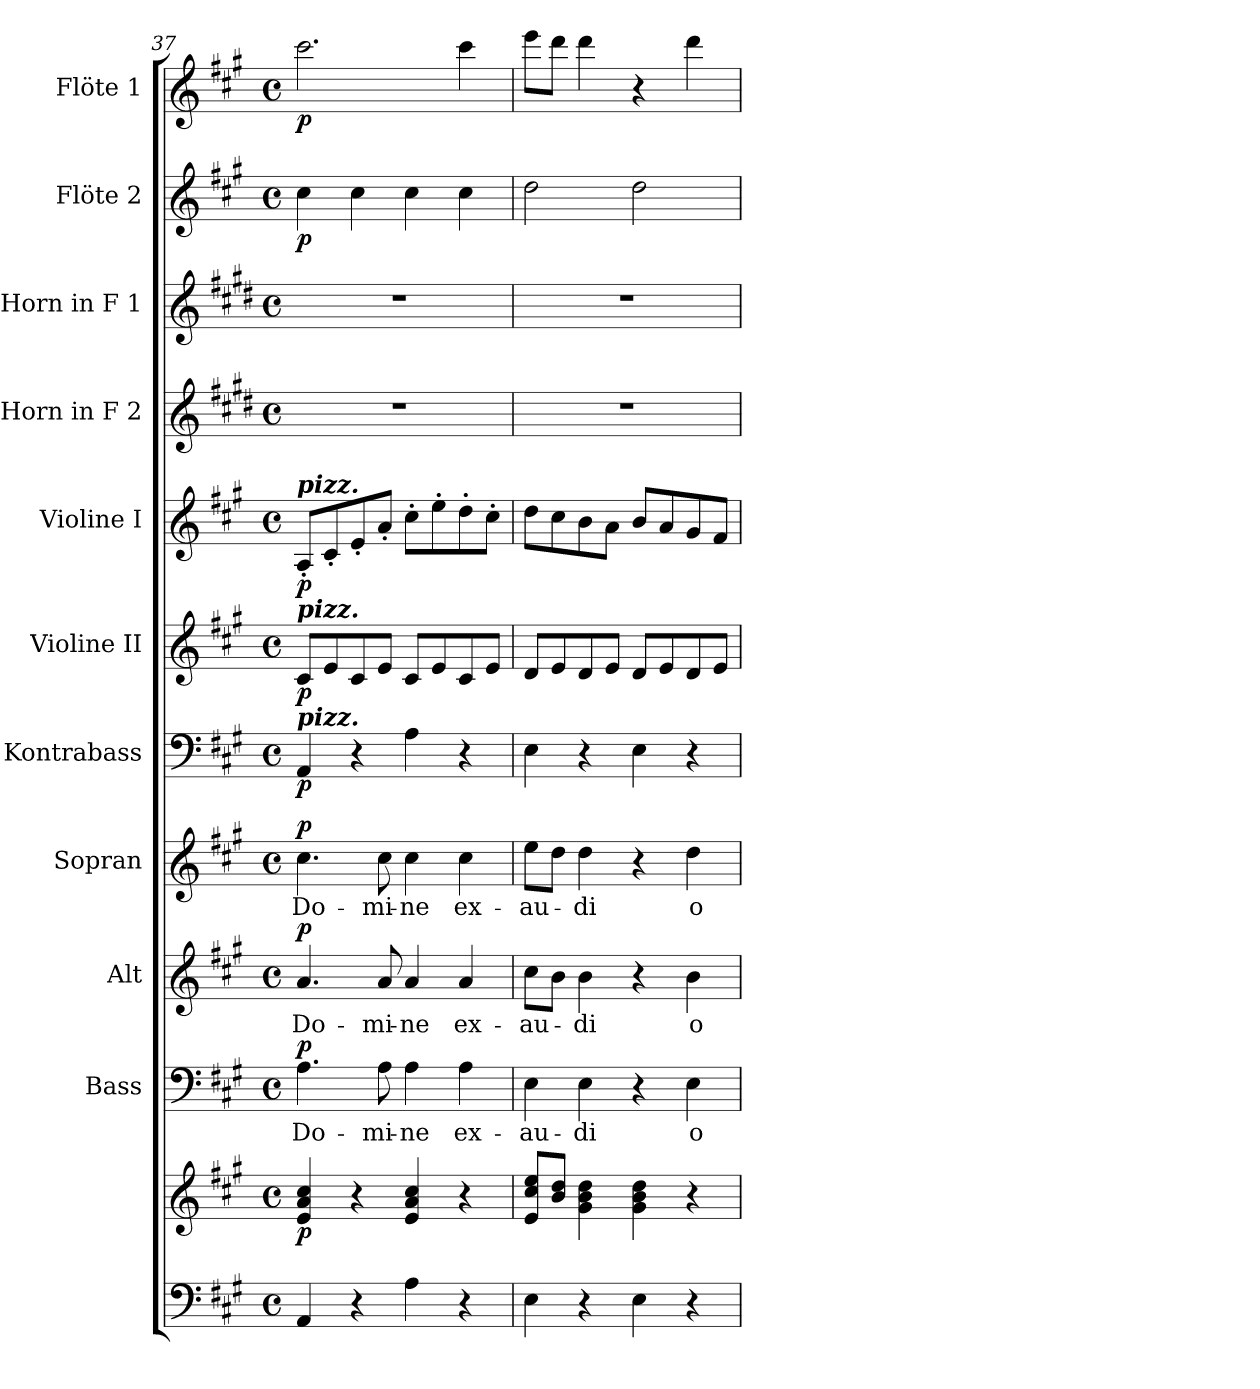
**kern	**kern	**dynam	**kern	**text	**dynam	**kern	**text	**dynam	**kern	**text	**dynam	**kern	**dynam	**kern	**dynam	**kern	**dynam	**kern	**kern	**kern	**dynam	**kern	**dynam
*part11	*part11	*part11	*part10	*part10	*part10	*part9	*part9	*part9	*part8	*part8	*part8	*part7	*part7	*part6	*part6	*part5	*part5	*part4	*part3	*part2	*part2	*part1	*part1
*staff12	*staff11	*staff11/12	*staff10	*staff10	*staff10	*staff9	*staff9	*staff9	*staff8	*staff8	*staff8	*staff7	*staff7	*staff6	*staff6	*staff5	*staff5	*staff4	*staff3	*staff2	*staff2	*staff1	*staff1
*	*	*	*I"Bass	*	*	*I"Alt	*	*	*I"Sopran	*	*	*I"Kontrabass	*	*I"Violine II	*	*I"Violine I	*	*I"Horn in F 2	*I"Horn in F 1	*I"Flöte 2	*	*I"Flöte 1	*
*	*	*	*I'B.	*	*	*I'A.	*	*	*I'S.	*	*	*I'Kb.	*	*I'Vl. II	*	*I'Vl. I	*	*	*	*I'Fl. 2	*	*I'Fl. 1	*
*clefF4	*clefG2	*	*clefF4	*	*	*clefG2	*	*	*clefG2	*	*	*clefF4	*	*clefG2	*	*clefG2	*	*clefG2	*clefG2	*clefG2	*	*clefG2	*
*	*	*	*	*	*	*	*	*	*	*	*	*ITrd7c12	*	*	*	*	*	*ITrd4c7	*ITrd4c7	*	*	*	*
*k[f#c#g#]	*k[f#c#g#]	*	*k[f#c#g#]	*	*	*k[f#c#g#]	*	*	*k[f#c#g#]	*	*	*k[f#c#g#]	*	*k[f#c#g#]	*	*k[f#c#g#]	*	*k[f#c#g#]	*k[f#c#g#]	*k[f#c#g#]	*	*k[f#c#g#]	*
*A:	*A:	*	*A:	*	*	*A:	*	*	*A:	*	*	*A:	*	*A:	*	*A:	*	*A:	*A:	*A:	*	*A:	*
*M4/4	*M4/4	*	*M4/4	*	*	*M4/4	*	*	*M4/4	*	*	*M4/4	*	*M4/4	*	*M4/4	*	*M4/4	*M4/4	*M4/4	*	*M4/4	*
*met(c)	*met(c)	*	*met(c)	*	*	*met(c)	*	*	*met(c)	*	*	*met(c)	*	*met(c)	*	*met(c)	*	*met(c)	*met(c)	*met(c)	*	*met(c)	*
=37	=37	=37	=37	=37	=37	=37	=37	=37	=37	=37	=37	=37	=37	=37	=37	=37	=37	=37	=37	=37	=37	=37	=37
!	!	!	!	!	!	!	!	!	!	!	!	!	!	!	!	!LO:TX:a:Bi:t=pizz.	!	!	!	!	!	!	!
!	!	!	!	!	!	!	!	!	!	!	!	!	!	!LO:TX:a:Bi:t=pizz.	!	!	!	!	!	!	!	!	!
!	!	!	!	!	!	!	!	!	!	!	!	!LO:TX:a:Bi:t=pizz.	!	!	!	!	!	!	!	!	!	!	!
!	!	!LO:DY:b	!	!LO:LY:b	!LO:DY:a	!	!LO:LY:b	!LO:DY:a	!	!LO:LY:b	!LO:DY:a	!	!LO:DY:b	!	!LO:DY:b	!	!LO:DY:b	!	!	!	!LO:DY:b	!	!LO:DY:b
4AA/	4e/ 4a/ 4cc#/	p	4.A\	Do-	p	4.a/	Do-	p	4.cc#\	Do-	p	4AAA/	p	8c#/L	p	8A'</L	p	1r	1r	4cc#\	p	2.ccc#\	p
.	.	.	.	.	.	.	.	.	.	.	.	.	.	8e/	.	8c#'</	.	.	.	.	.	.	.
4r	4r	.	.	.	.	.	.	.	.	.	.	4r	.	8c#/	.	8e'</	.	.	.	4cc#\	.	.	.
!	!	!	!	!LO:LY:b	!	!	!LO:LY:b	!	!	!LO:LY:b	!	!	!	!	!	!	!	!	!	!	!	!	!
.	.	.	8A\	-mi-	.	8a/	-mi-	.	8cc#\	-mi-	.	.	.	8e/J	.	8a'</J	.	.	.	.	.	.	.
!	!	!	!	!LO:LY:b	!	!	!LO:LY:b	!	!	!LO:LY:b	!	!	!	!	!	!	!	!	!	!	!	!	!
4A\	4e/ 4a/ 4cc#/	.	4A\	-ne	.	4a/	-ne	.	4cc#\	-ne	.	4AA\	.	8c#/L	.	8cc#'>\L	.	.	.	4cc#\	.	.	.
.	.	.	.	.	.	.	.	.	.	.	.	.	.	8e/	.	8ee'>\	.	.	.	.	.	.	.
!	!	!	!	!LO:LY:b	!	!	!LO:LY:b	!	!	!LO:LY:b	!	!	!	!	!	!	!	!	!	!	!	!	!
4r	4r	.	4A\	ex-	.	4a/	ex-	.	4cc#\	ex-	.	4r	.	8c#/	.	8dd'>\	.	.	.	4cc#\	.	4ccc#\	.
.	.	.	.	.	.	.	.	.	.	.	.	.	.	8e/J	.	8cc#'>\J	.	.	.	.	.	.	.
!!LO:PB:g=z
=38	=38	=38	=38	=38	=38	=38	=38	=38	=38	=38	=38	=38	=38	=38	=38	=38	=38	=38	=38	=38	=38	=38	=38
!	!	!	!	!LO:LY:b	!	!	!LO:LY:b	!	!	!LO:LY:b	!	!	!	!	!	!	!	!	!	!	!	!	!
4E\	8e/ 8cc#/ 8ee/L	.	4E\	-au-	.	8cc#\L	-au-	.	8ee\L	-au-	.	4EE\	.	8d/L	.	8dd\L	.	1r	1r	2dd\	.	8eee\L	.
.	8b/ 8dd/J	.	.	.	.	8b\J	.	.	8dd\J	.	.	.	.	8e/	.	8cc#\	.	.	.	.	.	8ddd\J	.
!	!	!	!	!LO:LY:b	!	!	!LO:LY:b	!	!	!LO:LY:b	!	!	!	!	!	!	!	!	!	!	!	!	!
4r	4g#\ 4b\ 4dd\	.	4E\	-di	.	4b\	-di	.	4dd\	-di	.	4r	.	8d/	.	8b\	.	.	.	.	.	4ddd\	.
.	.	.	.	.	.	.	.	.	.	.	.	.	.	8e/J	.	8a\J	.	.	.	.	.	.	.
4E\	4g#\ 4b\ 4dd\	.	4r	.	.	4r	.	.	4r	.	.	4EE\	.	8d/L	.	8b/L	.	.	.	2dd\	.	4r	.
.	.	.	.	.	.	.	.	.	.	.	.	.	.	8e/	.	8a/	.	.	.	.	.	.	.
!	!	!	!	!LO:LY:b	!	!	!LO:LY:b	!	!	!LO:LY:b	!	!	!	!	!	!	!	!	!	!	!	!	!
4r	4r	.	4E\	o-	.	4b\	o-	.	4dd\	o-	.	4r	.	8d/	.	8g#/	.	.	.	.	.	4ddd\	.
.	.	.	.	.	.	.	.	.	.	.	.	.	.	8e/J	.	8f#/J	.	.	.	.	.	.	.
=	=	=	=	=	=	=	=	=	=	=	=	=	=	=	=	=	=	=	=	=	=	=	=
*-	*-	*-	*-	*-	*-	*-	*-	*-	*-	*-	*-	*-	*-	*-	*-	*-	*-	*-	*-	*-	*-	*-	*-
